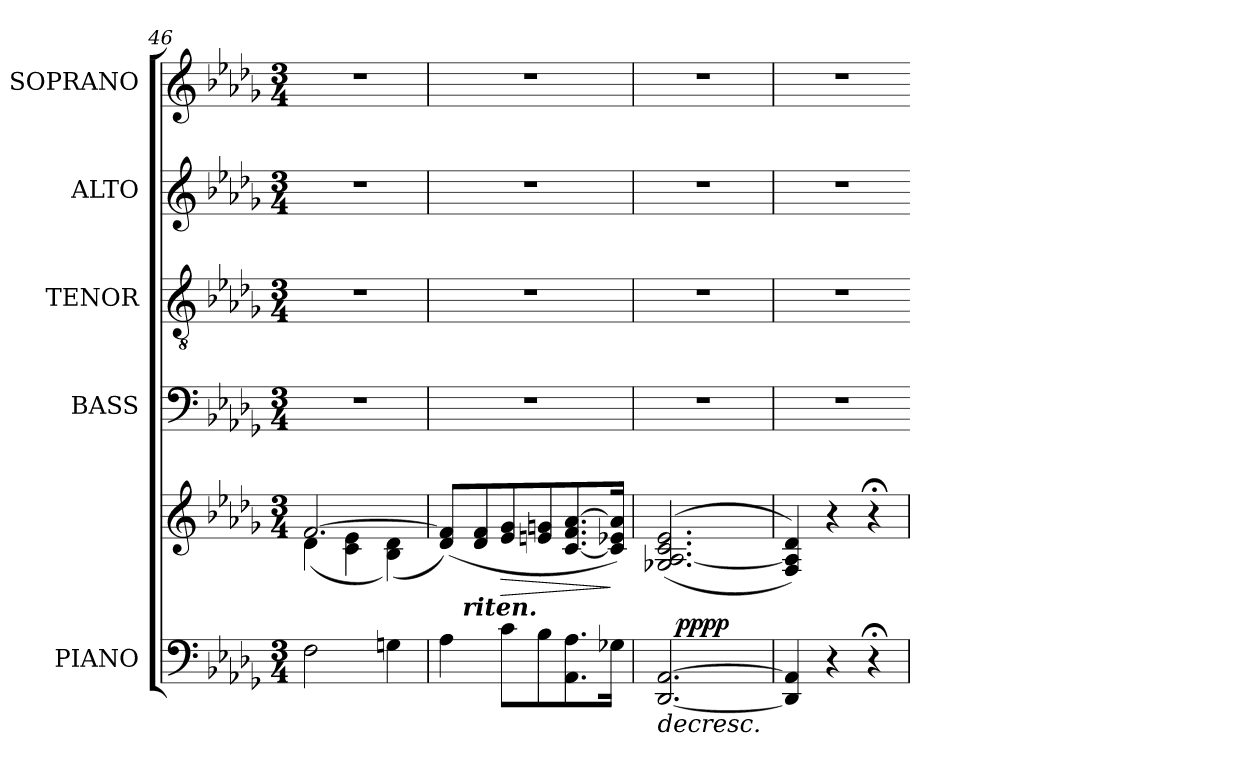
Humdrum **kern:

**kern	**kern	**dynam	**kern	**kern	**kern	**kern
*part5	*part5	*part5	*part4	*part3	*part2	*part1
*staff6	*staff5	*staff5/6	*staff4	*staff3	*staff2	*staff1
*I"PIANO	*	*	*I"BASS	*I"TENOR	*I"ALTO	*I"SOPRANO
*	*	*	*I'B.	*I'T.	*I'A.	*I'S.
*clefF4	*clefG2	*	*clefF4	*clefGv2	*clefG2	*clefG2
*k[b-e-a-d-g-]	*k[b-e-a-d-g-]	*	*k[b-e-a-d-g-]	*k[b-e-a-d-g-]	*k[b-e-a-d-g-]	*k[b-e-a-d-g-]
*D-:	*D-:	*	*D-:	*D-:	*D-:	*D-:
*M3/4	*M3/4	*	*M3/4	*M3/4	*M3/4	*M3/4
=46	=46	=46	=46	=46	=46	=46
*	*^	*	*	*	*	*
!	!	!	!	!LO:N:vis=1	!LO:N:vis=1	!LO:N:vis=1	!LO:N:vis=1
2F\	[>2.f/	(<4d-\	.	2.r	2.r	2.r	2.r
.	.	4c\ 4e-\	.	.	.	.	.
4Gn\	.	(<4B-\ 4d-\)	.	.	.	.	.
=47	=47	=47	=47	=47	=47	=47	=47
!	!	!	!	!LO:N:vis=1	!LO:N:vis=1	!LO:N:vis=1	!LO:N:vis=1
*^	*v	*v	*	*	*	*	*
4A-\	16.ryy	(<8d-/ 8f/]L)	.	2.r	2.r	2.r	2.r
!	!LO:TX:a:Bi:t=riten.	!	!	!	!	!	!
.	2ryy	.	.	.	.	.	.
.	.	8d-/ 8f/	.	.	.	.	.
!	!	!	!LO:HP:b	!	!	!	!
8c\L	.	8g-/ 8e-/	>	.	.	.	.
8B-\	.	8gn/ 8en/	.	.	.	.	.
8.A-\ 8.AA-\	.	8.f/ [<8.c/ [<8.a-/	.	.	.	.	.
.	8ryy	.	.	.	.	.	.
16G-X\J	.	16c/] 16e-X/ 16a-/]J)	]	.	.	.	.
.	32ryy	.	.	.	.	.	.
=48	=48	=48	=48	=48	=48	=48	=48
!	!	!	!LO:HP:b=2	!LO:N:vis=1	!LO:N:vis=1	!LO:N:vis=1	!LO:N:vis=1
*	*	*^	*	*	*	*	*
[<2.DD-/ [<2.AA-/	16ryy	(<(>2.G-X/ 2.c/ 2.e-/ [>2.A-/	16ryy	>	2.r	2.r	2.r	2.r
!	!	!	!	!LO:DY:a=2	!	!	!	!
!	!	!	!	!LO:DY:n=1:a	!	!	!	!
.	2ryy	.	2ryy	pp pp	.	.	.	.
.	8.ryy	.	8.ryy	.	.	.	.	.
=49	=49	=49	=49	=49	=49	=49	=49	=49
!	!	!	!	!	!LO:N:vis=1	!LO:N:vis=1	!LO:N:vis=1	!LO:N:vis=1
*v	*v	*	*	*	*	*	*	*
*	*v	*v	*	*	*	*	*
4DD-/] 4AA-/]	4d-/ 4A-/] 4F/))	.	2.r	2.r	2.r	2.r
4r	4r	.	.	.	.	.
4r;<	4r;<	.	.	.	.	.
.	.	]	.	.	.	.
=	=	==	=	=	=	==
*-	*-	*-	*-	*-	*-	*-
